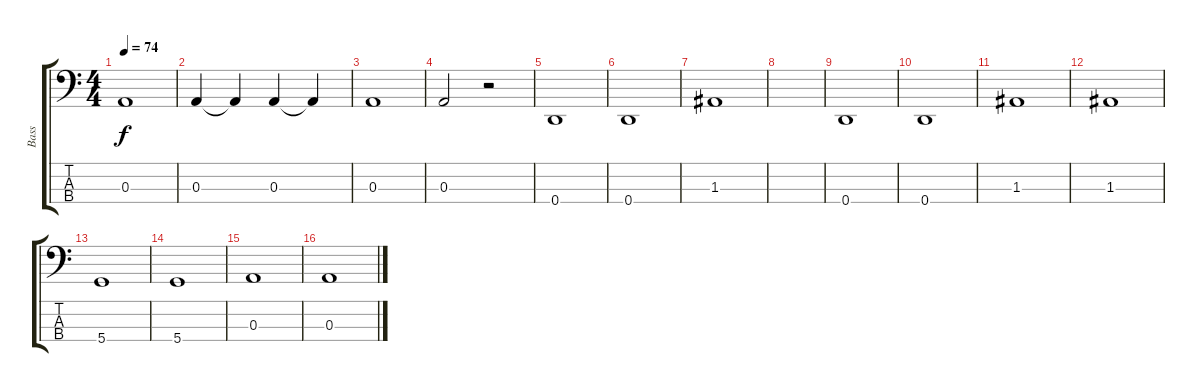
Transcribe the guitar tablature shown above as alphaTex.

\track ("Bass" "Bass") {instrument fretlessbass}
\staff {score tabs}
\tuning (G2 D2 A1 D1) {hide}
\ts (4 4)
\tempo 74
\clef f4
\ks c
0.3.1{dy f} |
0.3.4 0.3{t}.4 0.3.4 0.3{t}.4 |
0.3.1 |
0.3.2 r.2 |
0.4.1 |
0.4.1 |
1.3.1 |
|
0.4.1 |
0.4.1 |
1.3.1 |
1.3.1 |
5.4.1 |
5.4.1 |
0.3.1 |
0.3.1
